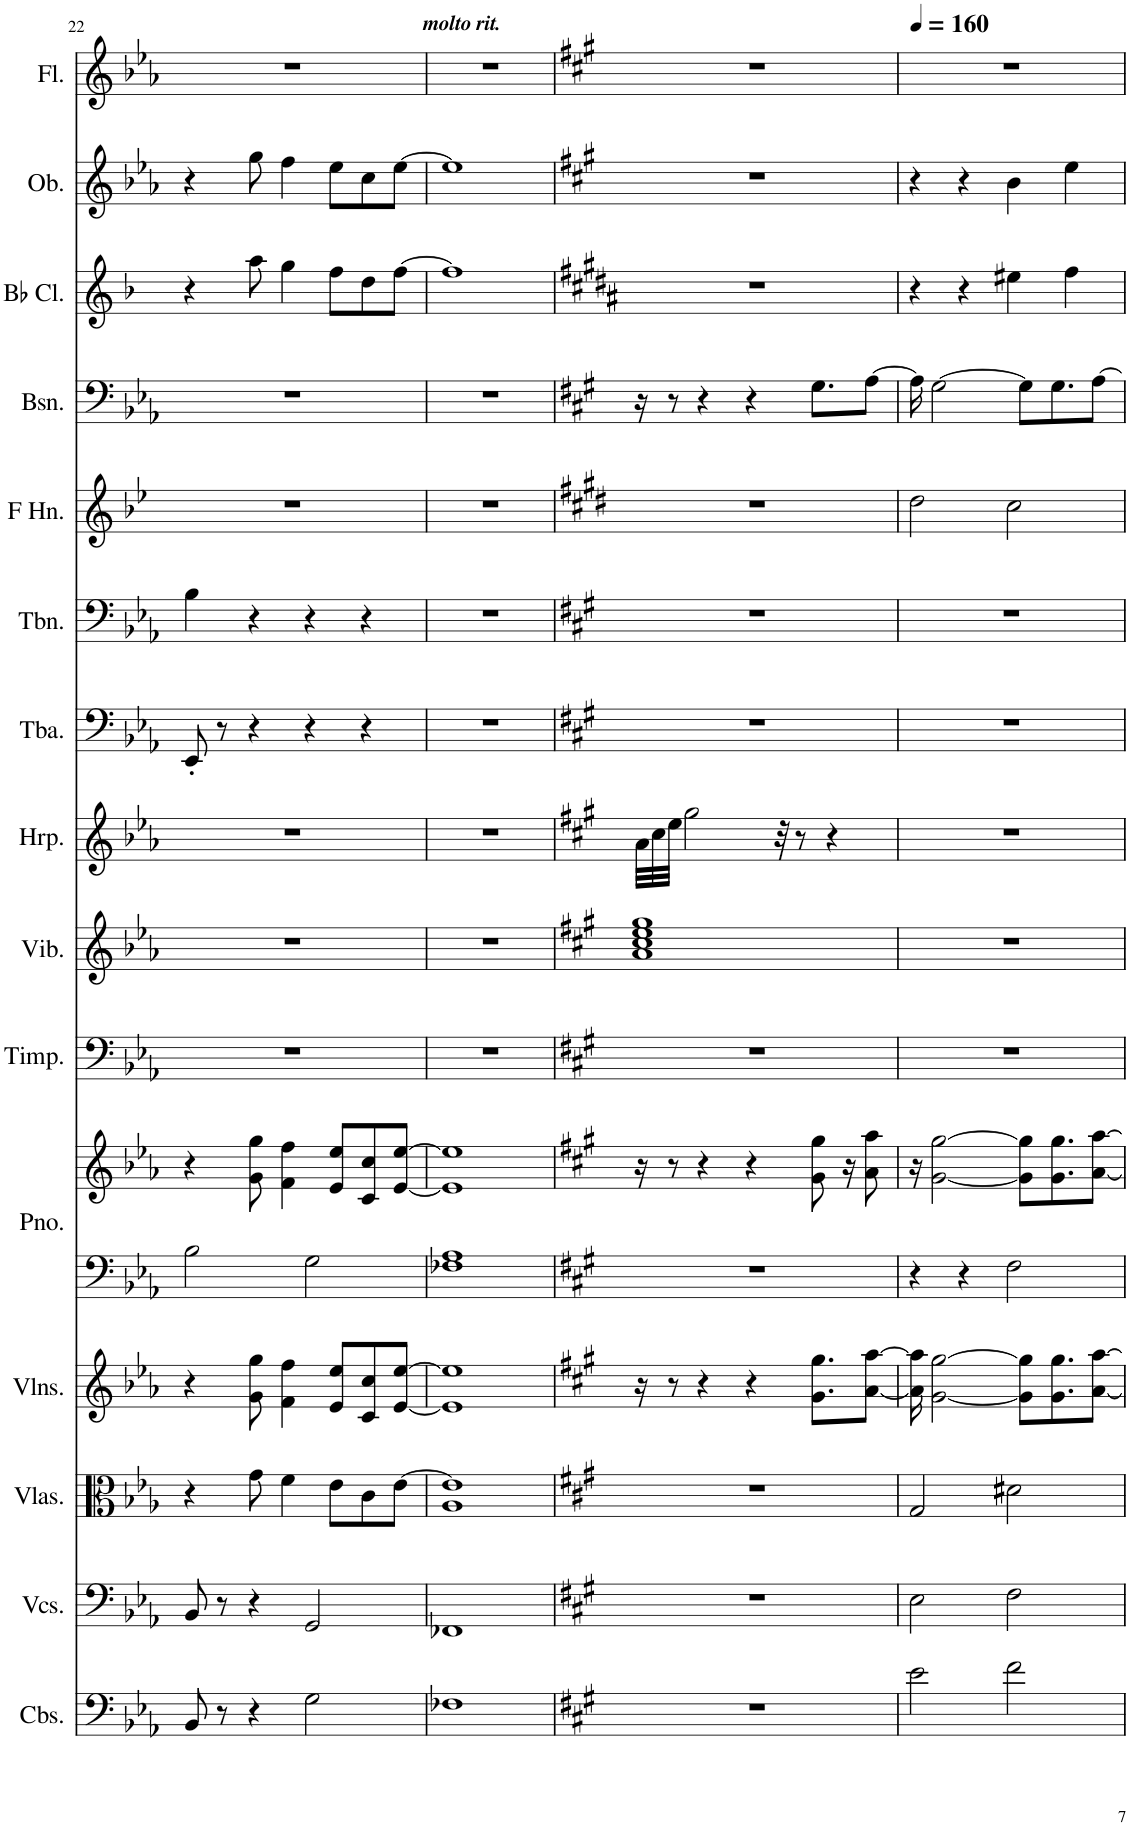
**kern	**kern	**kern	**kern	**kern	**kern	**kern	**kern	**kern	**kern	**kern	**kern	**kern	**kern	**kern	**kern
*part15	*part14	*part13	*part12	*part11	*part11	*part10	*part9	*part8	*part7	*part6	*part5	*part4	*part3	*part2	*part1
*staff16	*staff15	*staff14	*staff13	*staff12	*staff11	*staff10	*staff9	*staff8	*staff7	*staff6	*staff5	*staff4	*staff3	*staff2	*staff1
*I"Contrabasses	*I"Violoncellos	*I"Violas	*I"Violins	*I"Piano	*	*I"Timpani	*I"Vibraphone	*I"Harp	*I"Tuba	*I"Trombone	*I"Horn in F	*I"Bassoon	*I"Bb Clarinet	*I"Oboe	*I"Flute
*I'Cbs.	*I'Vcs.	*I'Vlas.	*I'Vlns.	*I'Pno.	*	*I'Timp.	*I'Vib.	*I'Hrp.	*I'Tba.	*I'Tbn.	*	*I'Bsn.	*I'Bb Cl.	*I'Ob.	*I'Fl.
!!LO:PB:g=z
*clefF4	*clefF4	*clefC3	*clefG2	*clefF4	*clefG2	*clefF4	*clefG2	*clefG2	*clefF4	*clefF4	*clefG2	*clefF4	*clefG2	*clefG2	*clefG2
*Trd7c12	*	*	*	*	*	*	*	*	*	*	*Trd4c7	*	*Trd1c2	*	*
*k[b-e-a-]	*k[b-e-a-]	*k[b-e-a-]	*k[b-e-a-]	*k[b-e-a-]	*k[b-e-a-]	*k[b-e-a-]	*k[b-e-a-]	*k[b-e-a-]	*k[b-e-a-]	*k[b-e-a-]	*k[b-e-]	*k[b-e-a-]	*k[b-]	*k[b-e-a-]	*k[b-e-a-]
*M4/4	*M4/4	*M4/4	*M4/4	*M4/4	*M4/4	*M4/4	*M4/4	*M4/4	*M4/4	*M4/4	*M4/4	*M4/4	*M4/4	*M4/4	*M4/4
=22	=22	=22	=22	=22	=22	=22	=22	=22	=22	=22	=22	=22	=22	=22	=22
8BB-/	8BB-/	4r	4r	2B-\	4r	1r	1r	1r	8EE-'/	4B-\	1r	1r	4r	4r	1r
8r	8r	.	.	.	.	.	.	.	8r	.	.	.	.	.	.
4r	4r	8g\	8g\ 8gg\	.	8g\ 8gg\	.	.	.	4r	4r	.	.	8aa\	8gg\	.
.	.	4f\	4f\ 4ff\	.	4f\ 4ff\	.	.	.	.	.	.	.	4gg\	4ff\	.
2G\	2GG/	.	.	2G\	.	.	.	.	4r	4r	.	.	.	.	.
.	.	8e-\L	8e-/ 8ee-/L	.	8e-/ 8ee-/L	.	.	.	.	.	.	.	8ff\L	8ee-\L	.
.	.	8c\	8c/ 8cc/	.	8c/ 8cc/	.	.	.	4r	4r	.	.	8dd\	8cc\	.
.	.	[8e-\J	[8e-/ [8ee-/J	.	[8e-/ [8ee-/J	.	.	.	.	.	.	.	[8ff\J	[8ee-\J	.
=23	=23	=23	=23	=23	=23	=23	=23	=23	=23	=23	=23	=23	=23	=23	=23
*	*	*^	*	*	*	*	*	*	*	*	*	*	*	*	*
!	!	!	!	!	!	!	!	!	!	!	!	!	!	!	!	!LO:TX:a:Bi:t=molto rit.
1F-X	1FF-X	1e-]	1A-	1e-] 1ee-]	1F-X 1A-	1e-] 1ee-]	1r	1r	1r	1r	1r	1r	1r	1ff]	1ee-]	1r
*	*	*v	*v	*	*	*	*	*	*	*	*	*	*	*	*	*
=24	=24	=24	=24	=24	=24	=24	=24	=24	=24	=24	=24	=24	=24	=24	=24
*k[f#c#g#]	*k[f#c#g#]	*k[f#c#g#]	*k[f#c#g#]	*k[f#c#g#]	*k[f#c#g#]	*k[f#c#g#]	*k[f#c#g#]	*k[f#c#g#]	*k[f#c#g#]	*k[f#c#g#]	*k[f#c#g#d#]	*k[f#c#g#]	*k[f#c#g#d#a#]	*k[f#c#g#]	*k[f#c#g#]
1r	1r	1r	16r	1r	16r	1r	1a 1cc# 1ee 1gg#	32a\LLL	1r	1r	1r	16r	1r	1r	1r
.	.	.	.	.	.	.	.	32cc#\	.	.	.	.	.	.	.
.	.	.	8r	.	8r	.	.	32ee\JJJ	.	.	.	8r	.	.	.
.	.	.	.	.	.	.	.	2gg#\	.	.	.	.	.	.	.
.	.	.	4r	.	4r	.	.	.	.	.	.	4r	.	.	.
.	.	.	4r	.	4r	.	.	.	.	.	.	4r	.	.	.
.	.	.	.	.	.	.	.	32r	.	.	.	.	.	.	.
.	.	.	.	.	.	.	.	8r	.	.	.	.	.	.	.
.	.	.	8.g#\ 8.gg#\L	.	8g#\ 8gg#\	.	.	.	.	.	.	8.G#\L	.	.	.
.	.	.	.	.	.	.	.	4r	.	.	.	.	.	.	.
.	.	.	.	.	16r	.	.	.	.	.	.	.	.	.	.
.	.	.	[8a\ [8aa\J	.	8a\ 8aa\	.	.	.	.	.	.	[8A\J	.	.	.
=25	=25	=25	=25	=25	=25	=25	=25	=25	=25	=25	=25	=25	=25	=25	=25
*	*	*	*	*	*	*	*	*	*	*	*	*	*	*	*MM160
2e\	2E\	2G#/	16a\] 16aa\]	4r	16r	1r	1r	1r	1r	1r	2dd#\	16A\]	4r	4r	1r
.	.	.	[2g#\ [2gg#\	.	[2g#\ [2gg#\	.	.	.	.	.	.	[2G#\	.	.	.
.	.	.	.	4r	.	.	.	.	.	.	.	.	4r	4r	.
2f#\	2F#\	2d#X\	.	2F#\	.	.	.	.	.	.	2cc#\	.	4ee#X\	4b\	.
.	.	.	8g#\] 8gg#\]L	.	8g#\] 8gg#\]L	.	.	.	.	.	.	8G#\L]	.	.	.
.	.	.	8.g#\ 8.gg#\	.	8.g#\ 8.gg#\	.	.	.	.	.	.	8.G#\	.	.	.
.	.	.	.	.	.	.	.	.	.	.	.	.	4ff#\	4ee\	.
.	.	.	[8a\ [8aa\J	.	[8a\ [8aa\J	.	.	.	.	.	.	[8A\J	.	.	.
=	=	=	=	=	=	=	=	=	=	=	=	=	=	=	=
*-	*-	*-	*-	*-	*-	*-	*-	*-	*-	*-	*-	*-	*-	*-	*-
